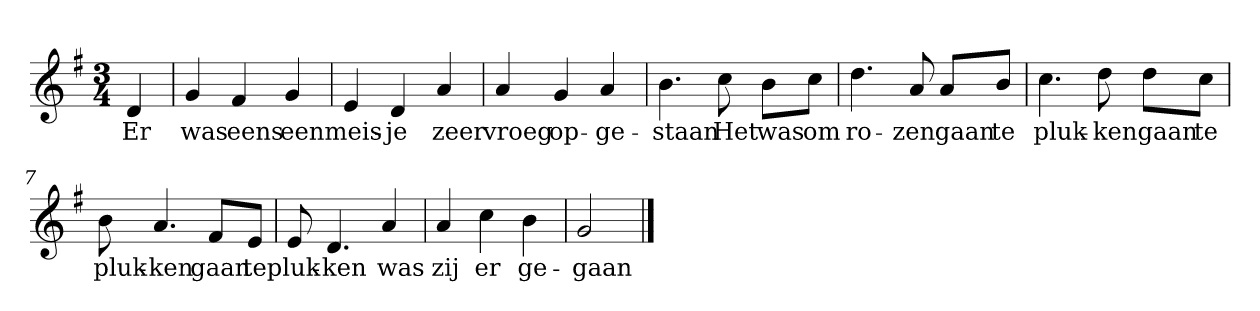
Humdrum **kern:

**kern	**text
*part1	*part1
*staff1	*staff1
*clefG2	*
*k[f#]	*
*G:	*
*M3/4	*
*MM120	*
=	=
4d	Er
=1	=1
4g	was
4f#	eens
4g	een
=2	=2
4e	meis-
4d	-je
4a	zeer
=3	=3
4a	vroeg
4g	op-
4a	-ge-
=4	=4
4.b	-staan
8cc	Het
8b\L	was
8cc\J	om
=5	=5
4.dd	ro-
8a	-zen
8a/L	gaan
8b/J	te
=6	=6
4.cc	pluk-
8dd	-ken
8dd\L	gaan
8cc\J	te
=7	=7
8b	pluk-
4.a	-ken
8f#/L	gaan
8e/J	te
=8	=8
8e	pluk-
4.d	-ken
4a	was
=9	=9
4a	zij
4cc	er
4b	ge-
=10	=10
2g	-gaan
==	==
*-	*-
